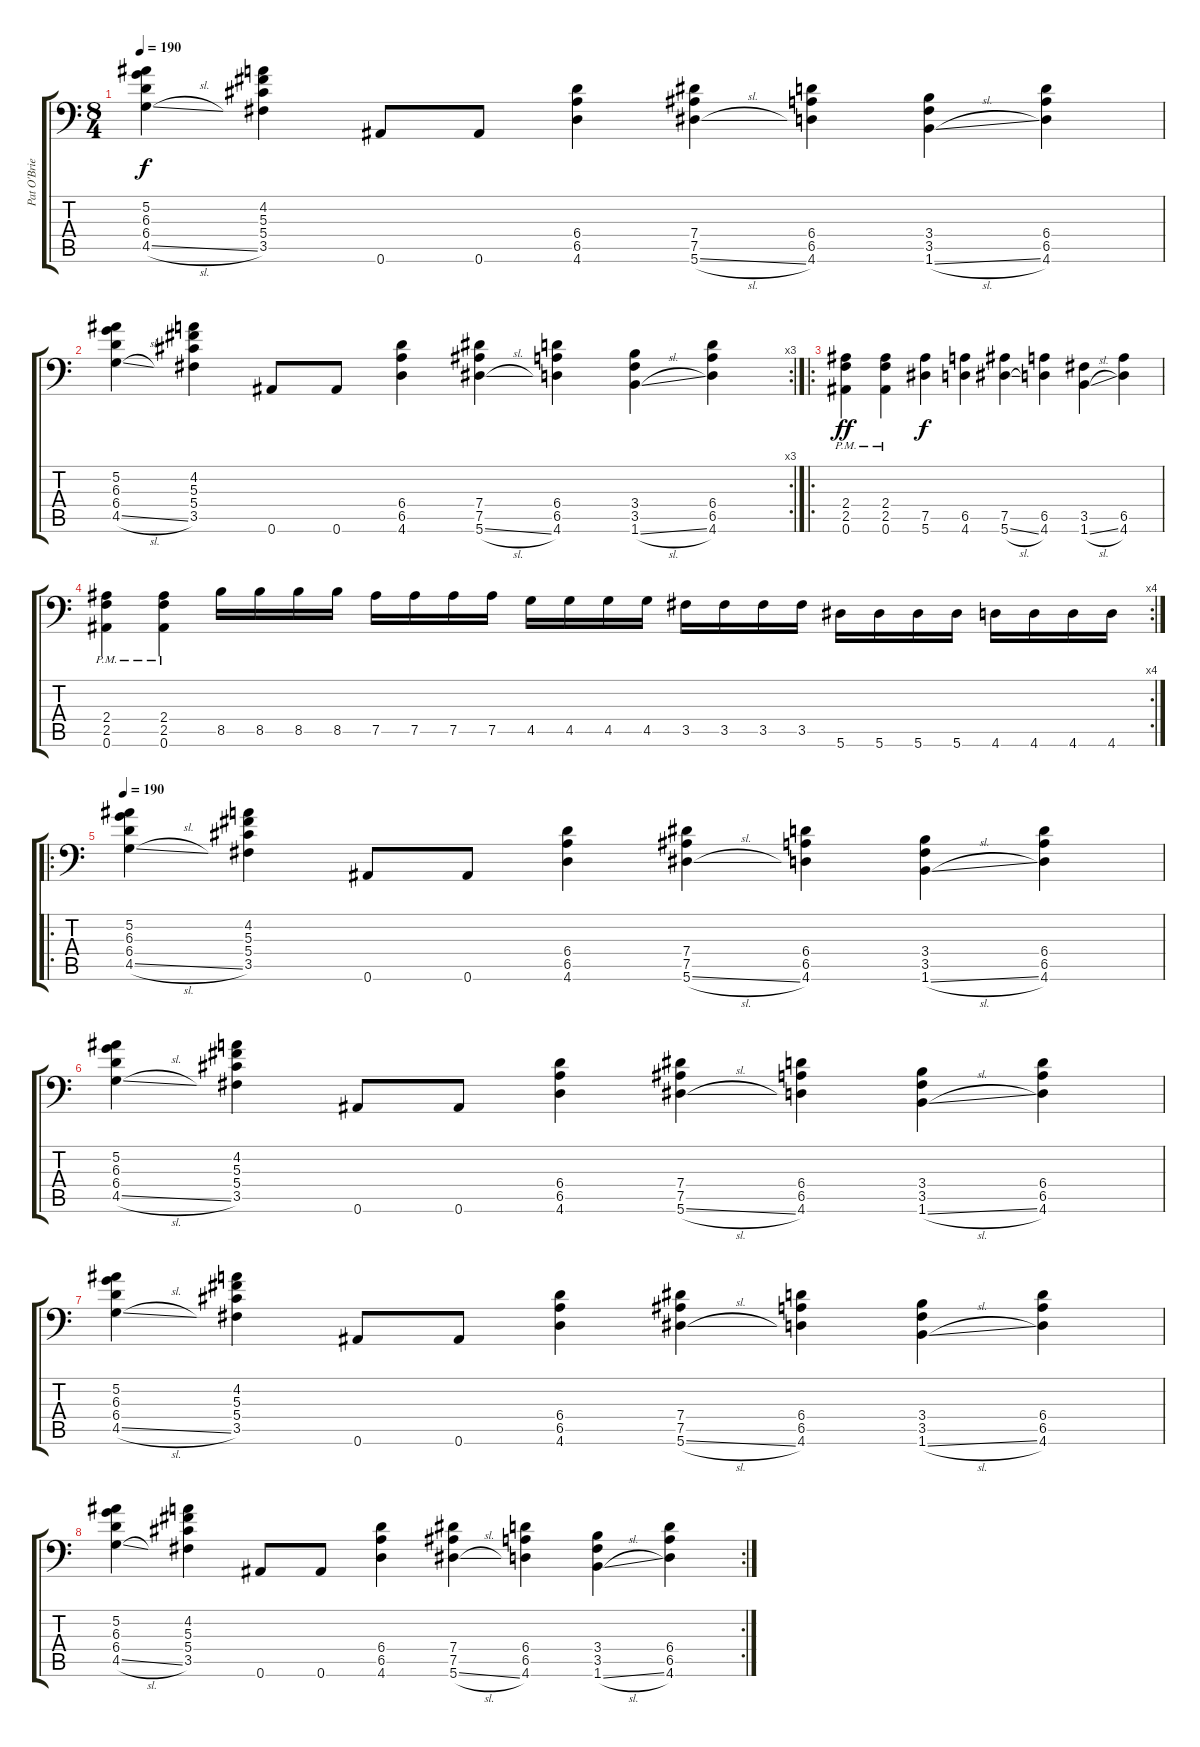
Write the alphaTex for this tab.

\track ("Pat O'Brien" "Pat O'Brie") {instrument distortionguitar}
\staff {score tabs}
\tuning (Bb3 F3 Db3 Ab2 Eb2 Bb1) {hide}
\ts (8 4)
\tempo 190
\clef f4
\ks c
(5.2 6.3 6.4 4.5{sl}).4{dy f} (4.2 5.3 5.4 3.5).4 0.6.8 0.6.8 (6.4 6.5 4.6).4 (7.4 7.5 5.6{sl}).4 (6.4 6.5 4.6).4 (3.4 3.5 1.6{sl}).4 (6.4 6.5 4.6).4 |
\rc 3
(5.2 6.3 6.4 4.5{sl}).4 (4.2 5.3 5.4 3.5).4 0.6.8 0.6.8 (6.4 6.5 4.6).4 (7.4 7.5 5.6{sl}).4 (6.4 6.5 4.6).4 (3.4 3.5 1.6{sl}).4 (6.4 6.5 4.6).4 |
\ro
(2.4 2.5 0.6{pm}).4{dy ff} (2.4 2.5 0.6{pm}).4 (7.5 5.6).4{dy f} (6.5 4.6).4 (7.5 5.6{sl}).4 (6.5 4.6).4 (3.5 1.6{sl}).4 (6.5 4.6).4 |
\rc 4
(2.4 2.5 0.6{pm}).4 (2.4 2.5 0.6{pm}).4 8.5.16 8.5.16 8.5.16 8.5.16 7.5.16 7.5.16 7.5.16 7.5.16 4.5.16 4.5.16 4.5.16 4.5.16 3.5.16 3.5.16 3.5.16 3.5.16 5.6.16 5.6.16 5.6.16 5.6.16 4.6.16 4.6.16 4.6.16 4.6.16 |
\ro
\tempo 190
(5.2 6.3 6.4 4.5{sl}).4 (4.2 5.3 5.4 3.5).4 0.6.8 0.6.8 (6.4 6.5 4.6).4 (7.4 7.5 5.6{sl}).4 (6.4 6.5 4.6).4 (3.4 3.5 1.6{sl}).4 (6.4 6.5 4.6).4 |
(5.2 6.3 6.4 4.5{sl}).4 (4.2 5.3 5.4 3.5).4 0.6.8 0.6.8 (6.4 6.5 4.6).4 (7.4 7.5 5.6{sl}).4 (6.4 6.5 4.6).4 (3.4 3.5 1.6{sl}).4 (6.4 6.5 4.6).4 |
(5.2 6.3 6.4 4.5{sl}).4 (4.2 5.3 5.4 3.5).4 0.6.8 0.6.8 (6.4 6.5 4.6).4 (7.4 7.5 5.6{sl}).4 (6.4 6.5 4.6).4 (3.4 3.5 1.6{sl}).4 (6.4 6.5 4.6).4 |
\rc 2
(5.2 6.3 6.4 4.5{sl}).4 (4.2 5.3 5.4 3.5).4 0.6.8 0.6.8 (6.4 6.5 4.6).4 (7.4 7.5 5.6{sl}).4 (6.4 6.5 4.6).4 (3.4 3.5 1.6{sl}).4 (6.4 6.5 4.6).4
